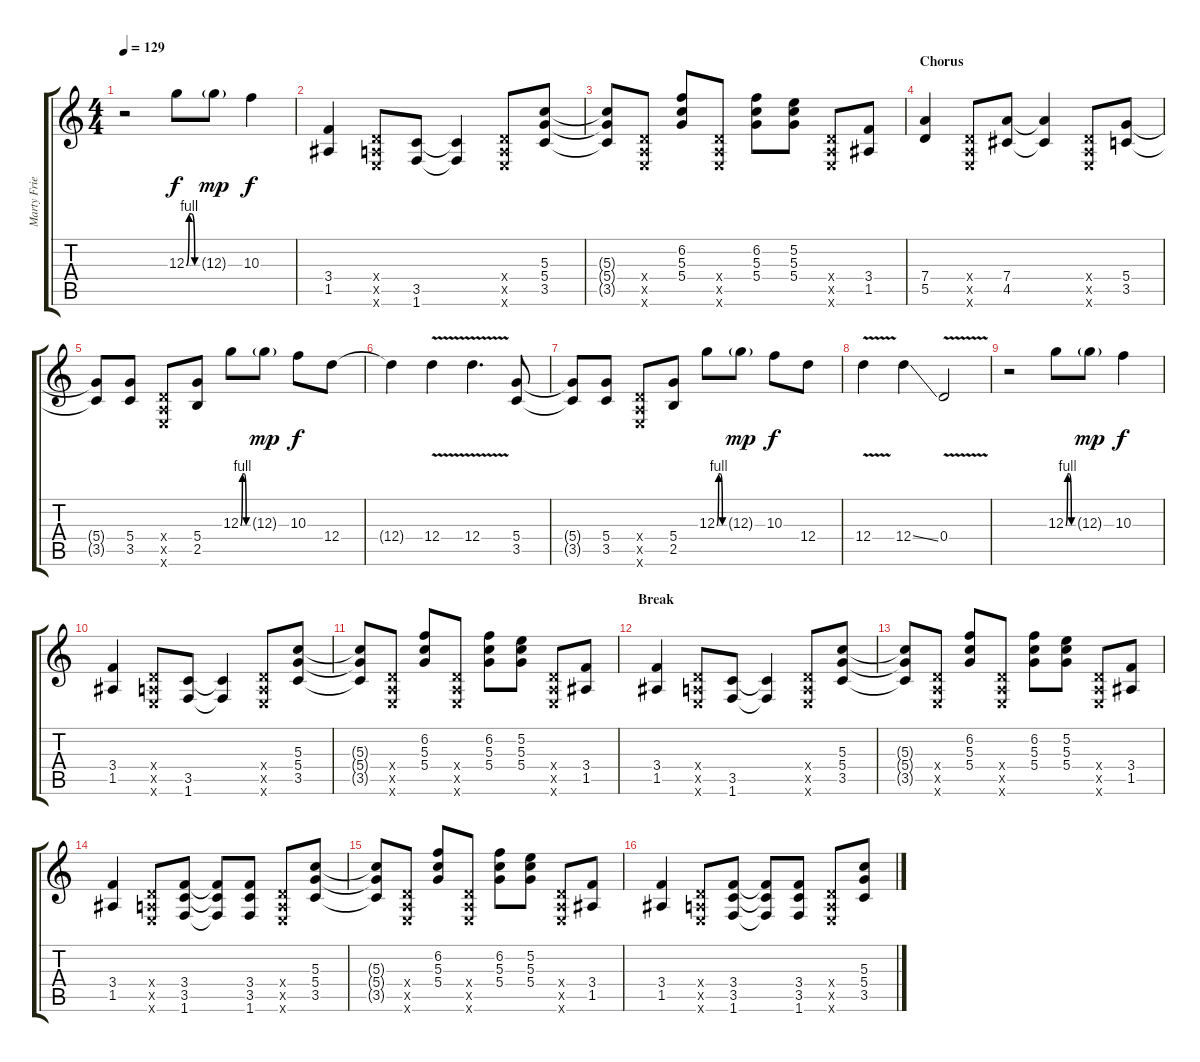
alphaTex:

\track ("Marty Friedman (Lead G)" "Marty Frie") {instrument overdrivenguitar}
\staff {score tabs}
\tuning (E4 B3 G3 D3 A2 E2) {hide}
\ts (4 4)
\tempo 129
\clef g2
\ks c
r.2{dy f} 12.3{be (custom 0 0 15 4 30 4 45 0 60 0)}.8 12.3{g}.8{dy mp} 10.3.4{dy f} |
(3.4 1.5).4 (0.4{x} 0.5{x} 0.6{x}).8 (3.5 1.6).8 (3.5{t} 1.6{t}).4 (0.4{x} 0.5{x} 0.6{x}).8 (5.3 5.4 3.5).8 |
(5.3{t} 5.4{t} 3.5{t}).8 (0.4{x} 0.5{x} 0.6{x}).8 (6.2 5.3 5.4).8 (0.4{x} 0.5{x} 0.6{x}).8 (6.2 5.3 5.4).8 (5.2 5.3 5.4).8 (0.4{x} 0.5{x} 0.6{x}).8 (3.4 1.5).8 |
\section ("" "Chorus")
(7.4 5.5).4 (0.4{x} 0.5{x} 0.6{x}).8 (7.4 4.5).8 (7.4{t} 4.5{t}).4 (0.4{x} 0.5{x} 0.6{x}).8 (5.4 3.5).8 |
(5.4{t} 3.5{t}).8 (5.4 3.5).8 (0.4{x} 0.5{x} 0.6{x}).8 (5.4 2.5).8 12.3{be (custom 0 0 15 4 30 4 45 0 60 0)}.8 12.3{g}.8{dy mp} 10.3.8{dy f} 12.4.8 |
12.4{t}.4 12.4{v}.4 12.4{v}.4{d} (5.4 3.5).8 |
(5.4{t} 3.5{t}).8 (5.4 3.5).8 (0.4{x} 0.5{x} 0.6{x}).8 (5.4 2.5).8 12.3{be (custom 0 0 15 4 30 4 45 0 60 0)}.8 12.3{g}.8{dy mp} 10.3.8{dy f} 12.4.8 |
12.4{v}.4 12.4{ss}.4 0.4{v}.2 |
r.2 12.3{be (custom 0 0 15 4 30 4 45 0 60 0)}.8 12.3{g}.8{dy mp} 10.3.4{dy f} |
(3.4 1.5).4 (0.4{x} 0.5{x} 0.6{x}).8 (3.5 1.6).8 (3.5{t} 1.6{t}).4 (0.4{x} 0.5{x} 0.6{x}).8 (5.3 5.4 3.5).8 |
(5.3{t} 5.4{t} 3.5{t}).8 (0.4{x} 0.5{x} 0.6{x}).8 (6.2 5.3 5.4).8 (0.4{x} 0.5{x} 0.6{x}).8 (6.2 5.3 5.4).8 (5.2 5.3 5.4).8 (0.4{x} 0.5{x} 0.6{x}).8 (3.4 1.5).8 |
\section ("" "Break")
(3.4 1.5).4 (0.4{x} 0.5{x} 0.6{x}).8 (3.5 1.6).8 (3.5{t} 1.6{t}).4 (0.4{x} 0.5{x} 0.6{x}).8 (5.3 5.4 3.5).8 |
(5.3{t} 5.4{t} 3.5{t}).8 (0.4{x} 0.5{x} 0.6{x}).8 (6.2 5.3 5.4).8 (0.4{x} 0.5{x} 0.6{x}).8 (6.2 5.3 5.4).8 (5.2 5.3 5.4).8 (0.4{x} 0.5{x} 0.6{x}).8 (3.4 1.5).8 |
(3.4 1.5).4 (0.4{x} 0.5{x} 0.6{x}).8 (3.4 3.5 1.6).8 (3.4{t} 3.5{t} 1.6{t}).8 (3.4 3.5 1.6).8 (0.4{x} 0.5{x} 0.6{x}).8 (5.3 5.4 3.5).8 |
(5.3{t} 5.4{t} 3.5{t}).8 (0.4{x} 0.5{x} 0.6{x}).8 (6.2 5.3 5.4).8 (0.4{x} 0.5{x} 0.6{x}).8 (6.2 5.3 5.4).8 (5.2 5.3 5.4).8 (0.4{x} 0.5{x} 0.6{x}).8 (3.4 1.5).8 |
(3.4 1.5).4 (0.4{x} 0.5{x} 0.6{x}).8 (3.4 3.5 1.6).8 (3.4{t} 3.5{t} 1.6{t}).8 (3.4 3.5 1.6).8 (0.4{x} 0.5{x} 0.6{x}).8 (5.3 5.4 3.5).8
